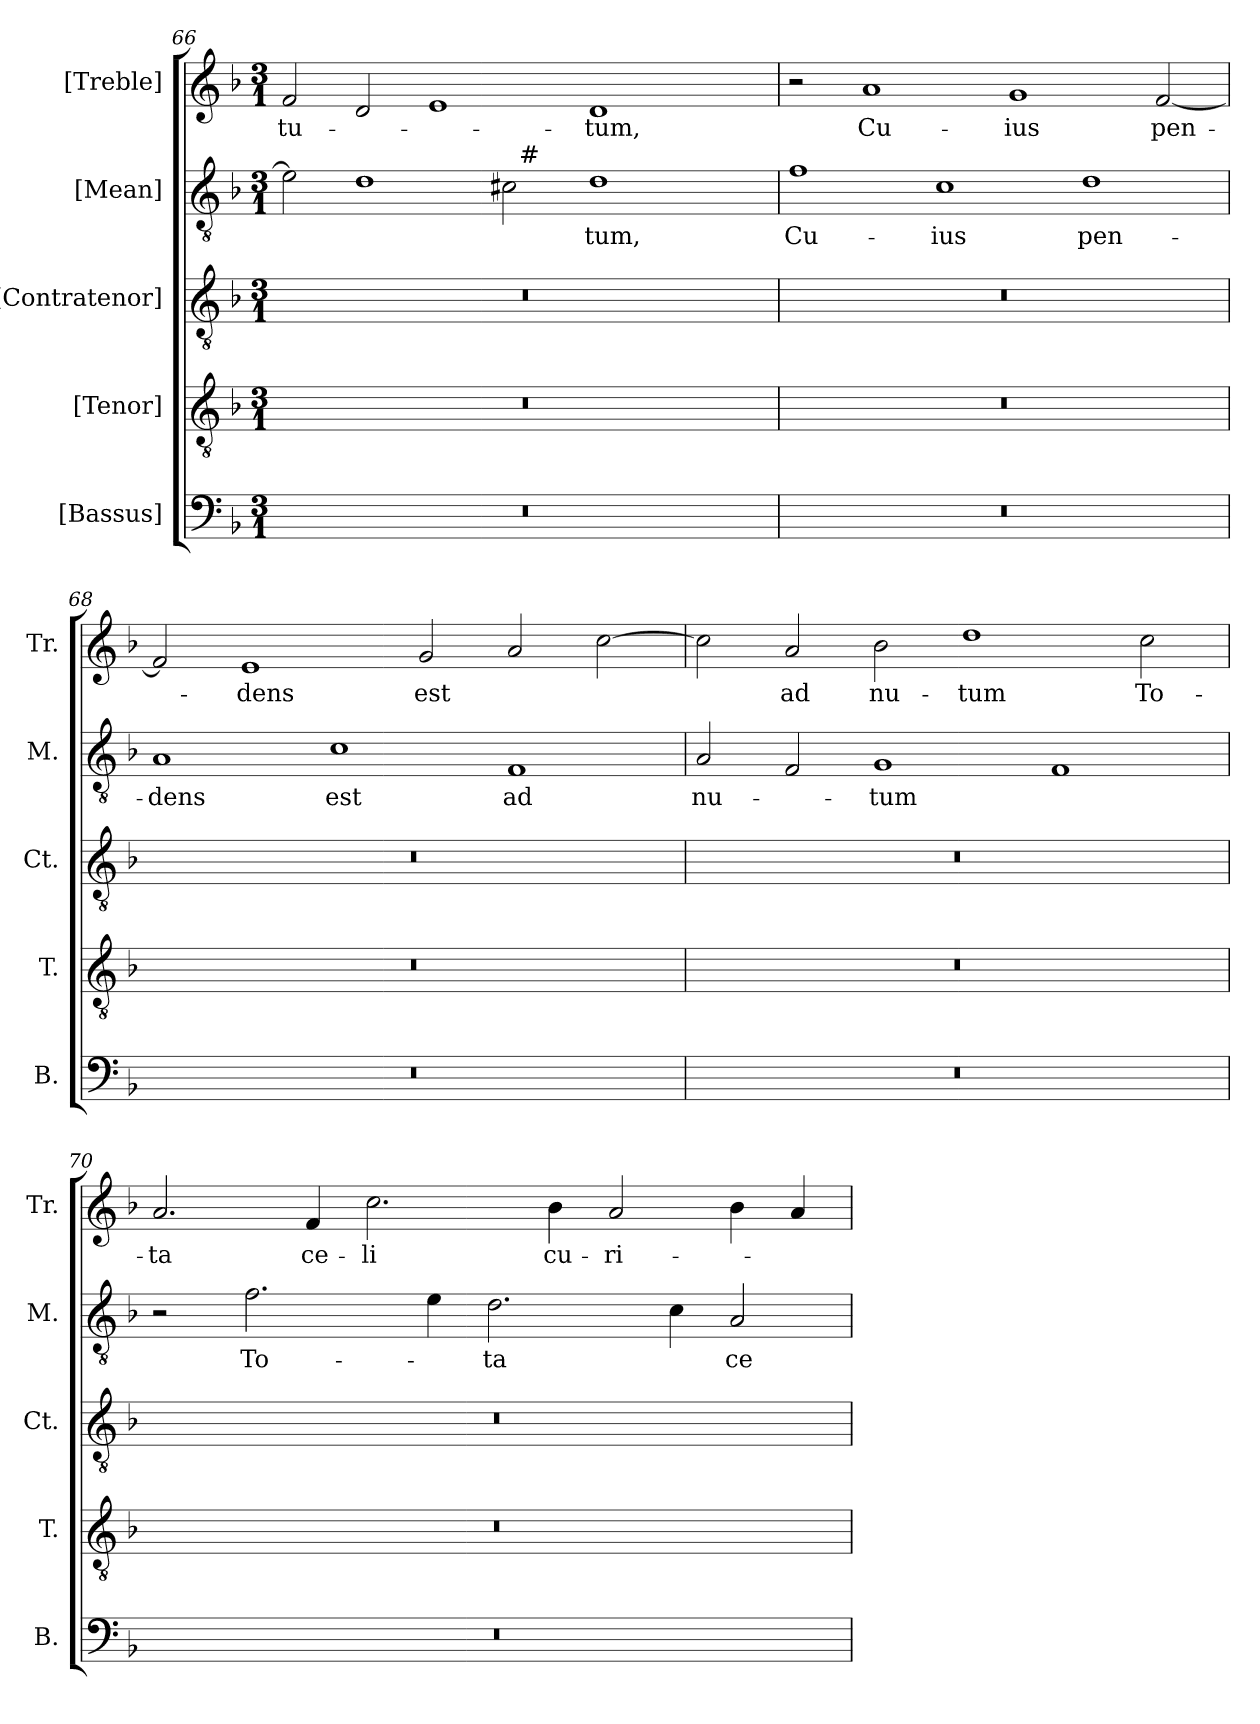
**kern	**kern	**kern	**kern	**text	**kern	**text
*part5	*part4	*part3	*part2	*part2	*part1	*part1
*staff5	*staff4	*staff3	*staff2	*staff2	*staff1	*staff1
*I"[Bassus]	*I"[Tenor]	*I"[Contratenor]	*I"[Mean]	*	*I"[Treble]	*
*I'B.	*I'T.	*I'Ct.	*I'M.	*	*I'Tr.	*
*clefF4	*clefGv2	*clefGv2	*clefGv2	*	*clefG2	*
*	*ITrd7c12	*ITrd7c12	*ITrd7c12	*	*	*
*k[b-]	*k[b-]	*k[b-]	*k[b-]	*	*k[b-]	*
*F:	*F:	*F:	*F:	*	*F:	*
*M3/1	*M3/1	*M3/1	*M3/1	*	*M3/1	*
=66	=66	=66	=66	=66	=66	=66
!LO:N:vis=1	!LO:N:vis=1	!LO:N:vis=1	!	!	!	!
!	!	!	!	!	!	!LO:LY:b:color=#000000
*	*	*	*^	*	*	*
0.r	0.r	0.r	2Ei\]	1ryy	.	2fi/	-tu-
.	.	.	1Di	.	.	2di/	.
.	.	.	.	2ryy	.	1ei	.
.	.	.	2C#i\	32ryy	.	.	.
.	.	.	.	256ryy	.	.	.
!	!	!	!	!LO:TX:a:t=#	!	!	!
.	.	.	.	1ryy	.	.	.
!	!	!	!	!	!LO:LY:b:color=#000000	!	!
!	!	!	!	!	!	!	!LO:LY:b:color=#000000
.	.	.	1Di	.	-tum,	1di	-tum,
.	.	.	.	4ryy	.	.	.
.	.	.	.	8ryy	.	.	.
.	.	.	.	16ryy	.	.	.
.	.	.	.	64..ryy	.	.	.
=67	=67	=67	=67	=67	=67	=67	=67
!LO:N:vis=1	!LO:N:vis=1	!LO:N:vis=1	!	!	!	!	!
*	*	*	*v	*v	*	*	*
*	*	*	*^	*	*	*
!	!	!	!	!	!LO:LY:b:color=#000000	!	!
*	*	*	*v	*v	*	*	*
0.r	0.r	0.r	1Fi	Cu-	2r	.
!	!	!	!	!	!	!LO:LY:b:color=#000000
.	.	.	.	.	1ai	Cu-
!	!	!	!	!LO:LY:b:color=#000000	!	!
.	.	.	1Ci	-ius	.	.
!	!	!	!	!	!	!LO:LY:b:color=#000000
.	.	.	.	.	1gi	-ius
!	!	!	!	!LO:LY:b:color=#000000	!	!
.	.	.	1Di	pen-	.	.
!	!	!	!	!	!	!LO:LY:b:color=#000000
.	.	.	.	.	[<2fi/	pen-
=68	=68	=68	=68	=68	=68	=68
!LO:N:vis=1	!LO:N:vis=1	!LO:N:vis=1	!	!	!	!
!	!	!	!	!LO:LY:b:color=#000000	!	!
0.r	0.r	0.r	1AAi	-dens	2fi/]	.
!	!	!	!	!	!	!LO:LY:b:color=#000000
.	.	.	.	.	1ei	-dens
!	!	!	!	!LO:LY:b:color=#000000	!	!
.	.	.	1Ci	est	.	.
!	!	!	!	!	!	!LO:LY:b:color=#000000
.	.	.	.	.	2gi/	est
!	!	!	!	!LO:LY:b:color=#000000	!	!
.	.	.	1FFi	ad	2ai/	.
.	.	.	.	.	[>2cci\	.
!!LO:LB:g=z
=69	=69	=69	=69	=69	=69	=69
!LO:N:vis=1	!LO:N:vis=1	!LO:N:vis=1	!	!	!	!
!	!	!	!	!LO:LY:b:color=#000000	!	!
0.r	0.r	0.r	2AAi/	nu-	2cci\]	.
!	!	!	!	!	!	!LO:LY:b:color=#000000
.	.	.	2FFi/	.	2ai/	ad
!	!	!	!	!LO:LY:b:color=#000000	!	!
!	!	!	!	!	!	!LO:LY:b:color=#000000
.	.	.	1GGi	-tum	2b-i\	nu-
!	!	!	!	!	!	!LO:LY:b:color=#000000
.	.	.	.	.	1ddi	-tum
.	.	.	1FFi	.	.	.
!	!	!	!	!	!	!LO:LY:b:color=#000000
.	.	.	.	.	2cci\	To-
=70	=70	=70	=70	=70	=70	=70
!LO:N:vis=1	!LO:N:vis=1	!LO:N:vis=1	!	!	!	!
!	!	!	!	!	!	!LO:LY:b:color=#000000
0.r	0.r	0.r	2r	.	2.ai/	-ta
!	!	!	!	!LO:LY:b:color=#000000	!	!
.	.	.	2.Fi\	To-	.	.
!	!	!	!	!	!	!LO:LY:b:color=#000000
.	.	.	.	.	4fi/	ce-
!	!	!	!	!	!	!LO:LY:b:color=#000000
.	.	.	.	.	2.cci\	-li
.	.	.	4Ei\	.	.	.
!	!	!	!	!LO:LY:b:color=#000000	!	!
.	.	.	2.Di\	-ta	.	.
!	!	!	!	!	!	!LO:LY:b:color=#000000
.	.	.	.	.	4b-i\	cu-
!	!	!	!	!	!	!LO:LY:b:color=#000000
.	.	.	.	.	2ai/	-ri-
.	.	.	4Ci\	.	.	.
!	!	!	!	!LO:LY:b:color=#000000	!	!
.	.	.	2AAi/	ce-	4b-i\	.
.	.	.	.	.	4ai/	.
=	=	=	=	=	=	=
*-	*-	*-	*-	*-	*-	*-
